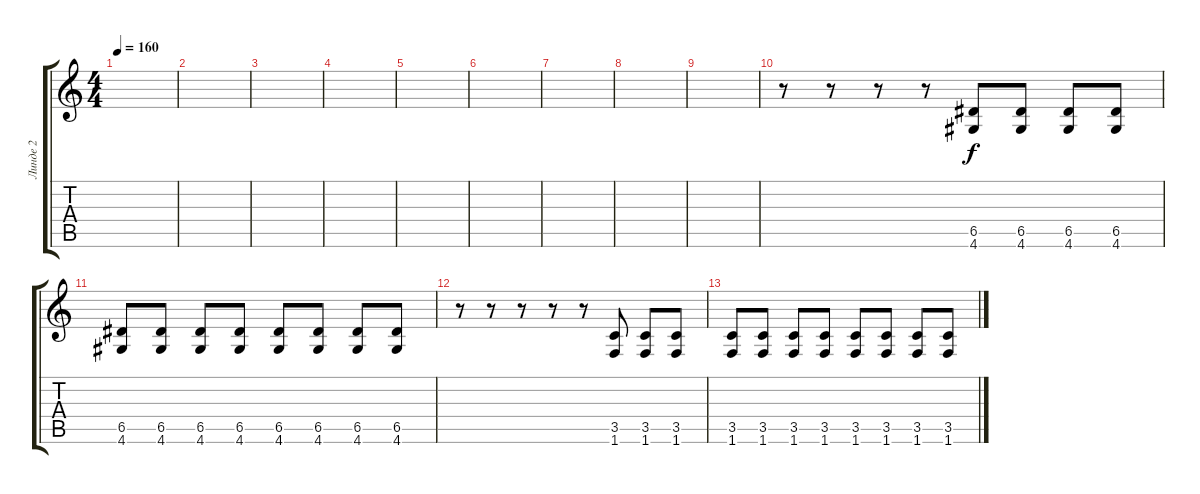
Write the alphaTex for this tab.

\track ("Линде 2" "Линде 2") {instrument distortionguitar}
\staff {score tabs}
\tuning (E4 B3 G3 D3 A2 E2) {hide}
\ts (4 4)
\tempo 160
\clef g2
\ks c
|
|
|
|
|
|
|
|
|
r.8 r.8 r.8 r.8 (6.5 4.6).8 (6.5 4.6).8 (6.5 4.6).8 (6.5 4.6).8 |
(6.5 4.6).8 (6.5 4.6).8 (6.5 4.6).8 (6.5 4.6).8 (6.5 4.6).8 (6.5 4.6).8 (6.5 4.6).8 (6.5 4.6).8 |
r.8 r.8 r.8 r.8 r.8 (3.5 1.6).8 (3.5 1.6).8 (3.5 1.6).8 |
(3.5 1.6).8 (3.5 1.6).8 (3.5 1.6).8 (3.5 1.6).8 (3.5 1.6).8 (3.5 1.6).8 (3.5 1.6).8 (3.5 1.6).8
